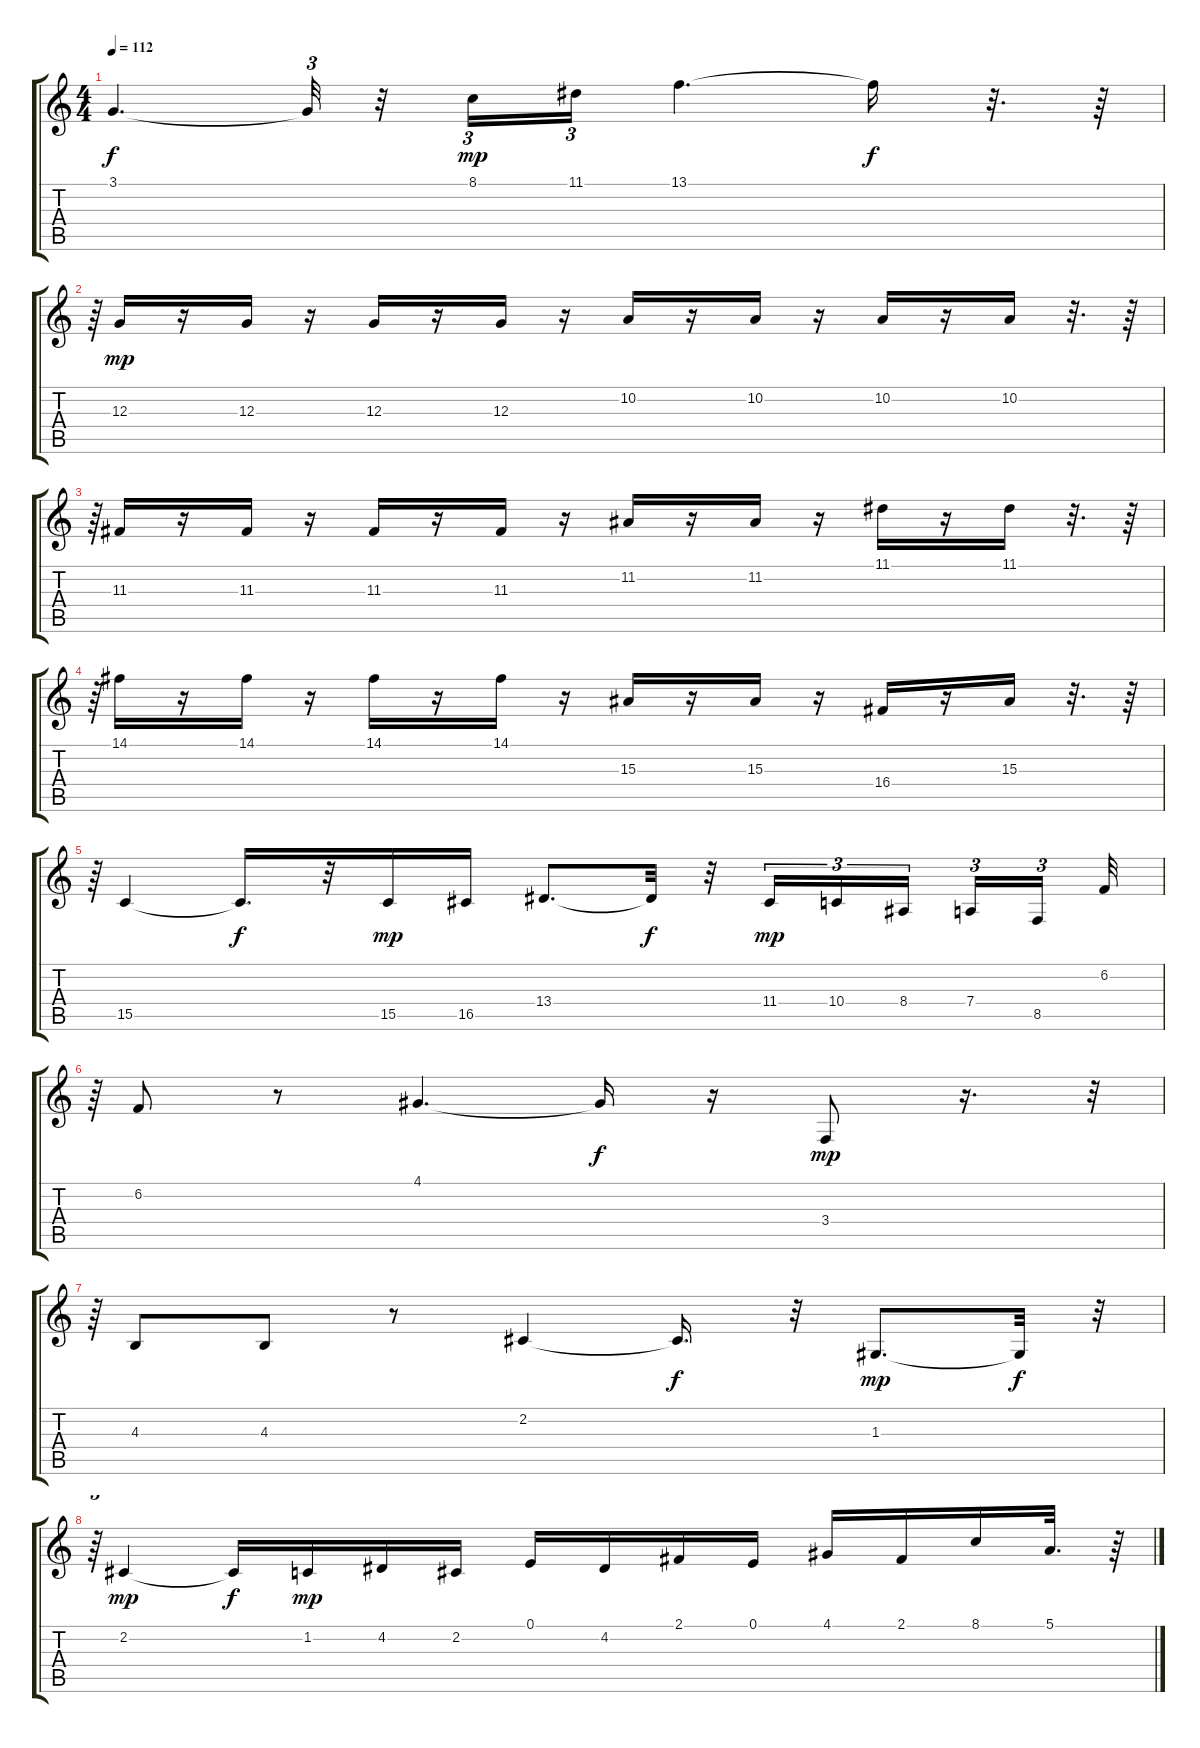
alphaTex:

\track "" {instrument stringensemble1}
\staff {score tabs}
\tuning (E4 B3 G3 D3 A2 E2) {hide}
\ts (4 4)
\tempo 112
\clef g2
\ks c
3.1{t}.4{d dy f} 3.1{t}.32{tu (3 2)} r.32 8.1.16{tu (3 2) dy mp} 11.1.16{tu (3 2)} 13.1.4{d} 13.1{t}.16{dy f} r.32{d} r.64 |
r.64{tu (3 2)} 12.3.16{dy mp} r.16 12.3.16 r.16 12.3.16 r.16 12.3.16 r.16 10.2.16 r.16 10.2.16 r.16 10.2.16 r.16 10.2.16 r.32{d} r.64 |
r.64{tu (3 2)} 11.3.16 r.16 11.3.16 r.16 11.3.16 r.16 11.3.16 r.16 11.2.16 r.16 11.2.16 r.16 11.1.16 r.16 11.1.16 r.32{d} r.64 |
r.64{tu (3 2)} 14.1.16 r.16 14.1.16 r.16 14.1.16 r.16 14.1.16 r.16 15.3.16 r.16 15.3.16 r.16 16.4.16 r.16 15.3.16 r.32{d} r.64 |
r.64{tu (3 2)} 15.5.4 15.5{t}.16{d dy f} r.32 15.5.16{dy mp} 16.5.16 13.4.8{d} 13.4{t}.32{dy f} r.32 11.4.16{tu (3 2) dy mp} 10.4.16{tu (3 2)} 8.4.16{tu (3 2) beam splitsecondary} 7.4.16{tu (3 2)} 8.5.16{tu (3 2) beam splitsecondary} 6.2.32 |
r.64{tu (3 2)} 6.2.8{instrument viola} r.8 4.1.4{d} 4.1{t}.16{dy f} r.16 3.4.8{dy mp} r.16{d} r.32{tu (3 2)} |
r.64{tu (3 2)} 4.3.8 4.3.8 r.8 2.2.4 2.2{t}.16{d dy f} r.32 1.3.8{d dy mp} 1.3{t}.32{dy f} r.32{tu (3 2)} |
r.64{tu (3 2)} 2.2.4{dy mp} 2.2{t}.16{dy f} 1.2.16{dy mp} 4.2.16 2.2.16 0.1.16 4.2.16 2.1.16 0.1.16 4.1.16 2.1.16 8.1.16 5.1.32{d} r.64
